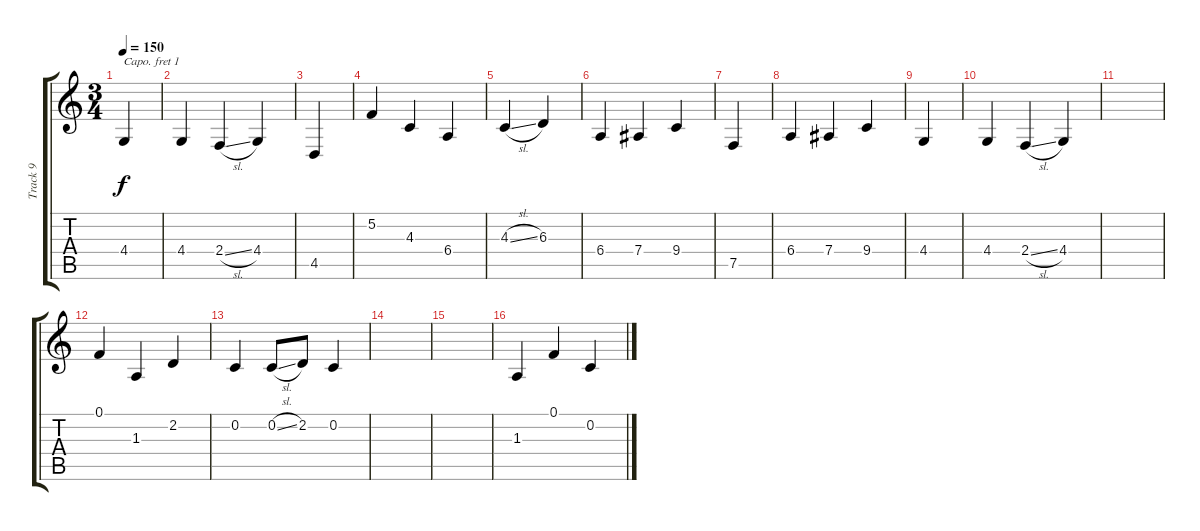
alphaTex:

\track ("Track 9" "Track 9") {instrument lead6voice}
\staff {score tabs}
\capo 1
\tuning (E4 B3 G3 D3 A2 E2) {hide}
\ts (3 4)
\tempo 150
\clef g2
\ks c
4.4.4{dy f} |
4.4.4 2.4{sl}.4 4.4.4 |
4.5.4 |
5.2.4 4.3.4 6.4.4 |
4.3{sl}.4 6.3.4 |
6.4.4 7.4.4 9.4.4 |
7.5.4 |
6.4.4 7.4.4 9.4.4 |
4.4.4 |
4.4.4 2.4{sl}.4 4.4.4 |
|
0.1.4 1.3.4 2.2.4 |
0.2.4 0.2{sl}.8 2.2.8 0.2.4 |
|
|
1.3.4 0.1.4 0.2.4
